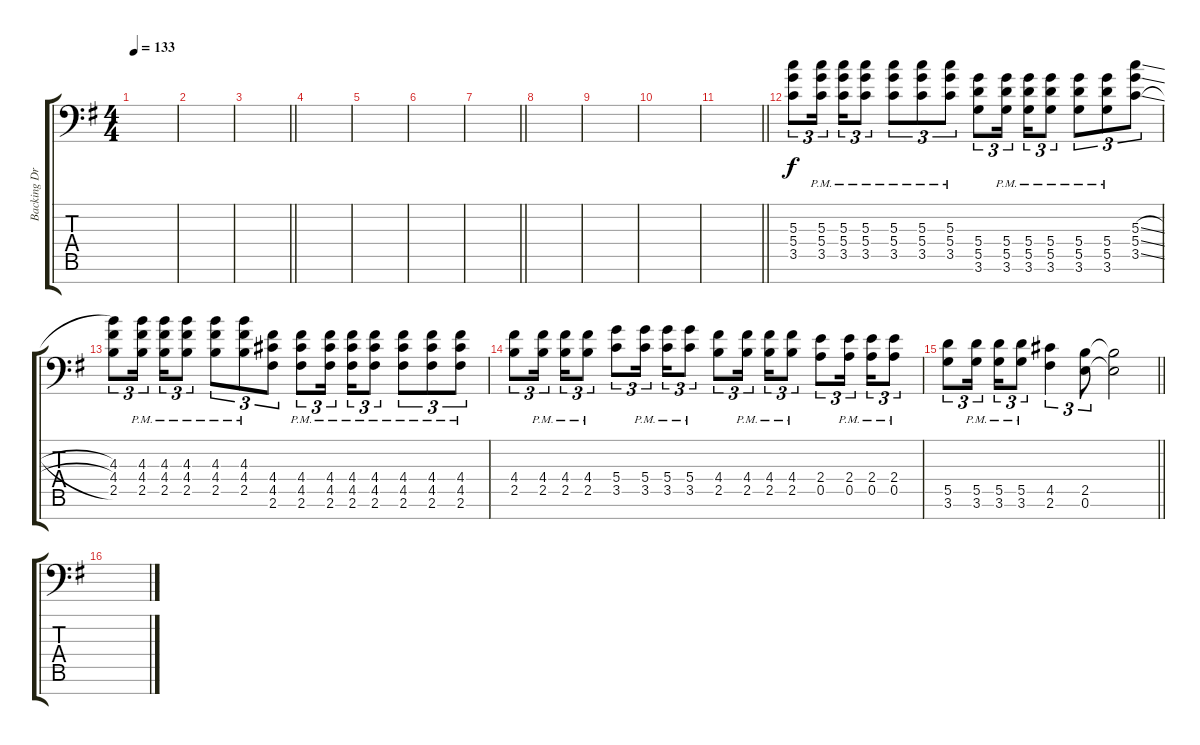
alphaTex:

\track ("Backing Dropped A" "Backing Dr") {instrument distortionguitar}
\staff {score tabs}
\tuning (E4 B3 G3 D3 A2 E2 A1) {hide}
\ts (4 4)
\tempo 133
\clef f4
\ks eminor
|
|
\barLineRight lightlight
|
|
|
|
\barLineRight lightlight
|
\section ("" "")
|
|
|
\barLineRight lightlight
|
(5.3 5.4 3.5).8{tu (3 2) volume 15} (5.3{pm} 5.4{pm} 3.5{pm}).16{tu (3 2) beam splitsecondary} (5.3{pm} 5.4{pm} 3.5{pm}).16{tu (3 2)} (5.3{pm} 5.4{pm} 3.5{pm}).8{tu (3 2)} (5.3{pm} 5.4{pm} 3.5{pm}).8{tu (3 2)} (5.3{pm} 5.4{pm} 3.5{pm}).8{tu (3 2)} (5.3{pm} 5.4{pm} 3.5{pm}).8{tu (3 2)} (5.4 5.5 3.6).8{tu (3 2)} (5.4{pm} 5.5{pm} 3.6{pm}).16{tu (3 2) beam splitsecondary} (5.4{pm} 5.5{pm} 3.6{pm}).16{tu (3 2)} (5.4{pm} 5.5{pm} 3.6{pm}).8{tu (3 2)} (5.4{pm} 5.5{pm} 3.6{pm}).8{tu (3 2)} (5.4{pm} 5.5{pm} 3.6{pm}).8{tu (3 2)} (5.3{sl} 5.4{sl} 3.5{sl}).8{tu (3 2)} |
(4.3 4.4 2.5).8{tu (3 2)} (4.3{pm} 4.4{pm} 2.5{pm}).16{tu (3 2) beam splitsecondary} (4.3{pm} 4.4{pm} 2.5{pm}).16{tu (3 2)} (4.3{pm} 4.4{pm} 2.5{pm}).8{tu (3 2)} (4.3{pm} 4.4{pm} 2.5{pm}).8{tu (3 2)} (4.3{pm} 4.4{pm} 2.5{pm}).8{tu (3 2)} (4.4 4.5 2.6).8{tu (3 2)} (4.4{pm} 4.5{pm} 2.6{pm}).8{tu (3 2)} (4.4{pm} 4.5{pm} 2.6{pm}).16{tu (3 2) beam splitsecondary} (4.4{pm} 4.5{pm} 2.6{pm}).16{tu (3 2)} (4.4{pm} 4.5{pm} 2.6{pm}).8{tu (3 2)} (4.4{pm} 4.5{pm} 2.6{pm}).8{tu (3 2)} (4.4{pm} 4.5{pm} 2.6{pm}).8{tu (3 2)} (4.4{pm} 4.5{pm} 2.6{pm}).8{tu (3 2)} |
(4.4 2.5).8{tu (3 2)} (4.4{pm} 2.5{pm}).16{tu (3 2) beam splitsecondary} (4.4{pm} 2.5{pm}).16{tu (3 2)} (4.4{pm} 2.5{pm}).8{tu (3 2)} (5.4 3.5).8{tu (3 2)} (5.4{pm} 3.5{pm}).16{tu (3 2) beam splitsecondary} (5.4{pm} 3.5{pm}).16{tu (3 2)} (5.4{pm} 3.5{pm}).8{tu (3 2)} (4.4 2.5).8{tu (3 2)} (4.4{pm} 2.5{pm}).16{tu (3 2) beam splitsecondary} (4.4{pm} 2.5{pm}).16{tu (3 2)} (4.4{pm} 2.5{pm}).8{tu (3 2)} (2.4 0.5).8{tu (3 2)} (2.4{pm} 0.5{pm}).16{tu (3 2) beam splitsecondary} (2.4{pm} 0.5{pm}).16{tu (3 2)} (2.4{pm} 0.5{pm}).8{tu (3 2)} |
\barLineRight lightlight
(5.5 3.6).8{tu (3 2)} (5.5{pm} 3.6{pm}).16{tu (3 2) beam splitsecondary} (5.5{pm} 3.6{pm}).16{tu (3 2)} (5.5{pm} 3.6{pm}).8{tu (3 2)} (4.5 2.6).4{tu (3 2)} (2.5 0.6).8{tu (3 2)} (2.5{t} 0.6{t}).2 |
\section ("" "")
